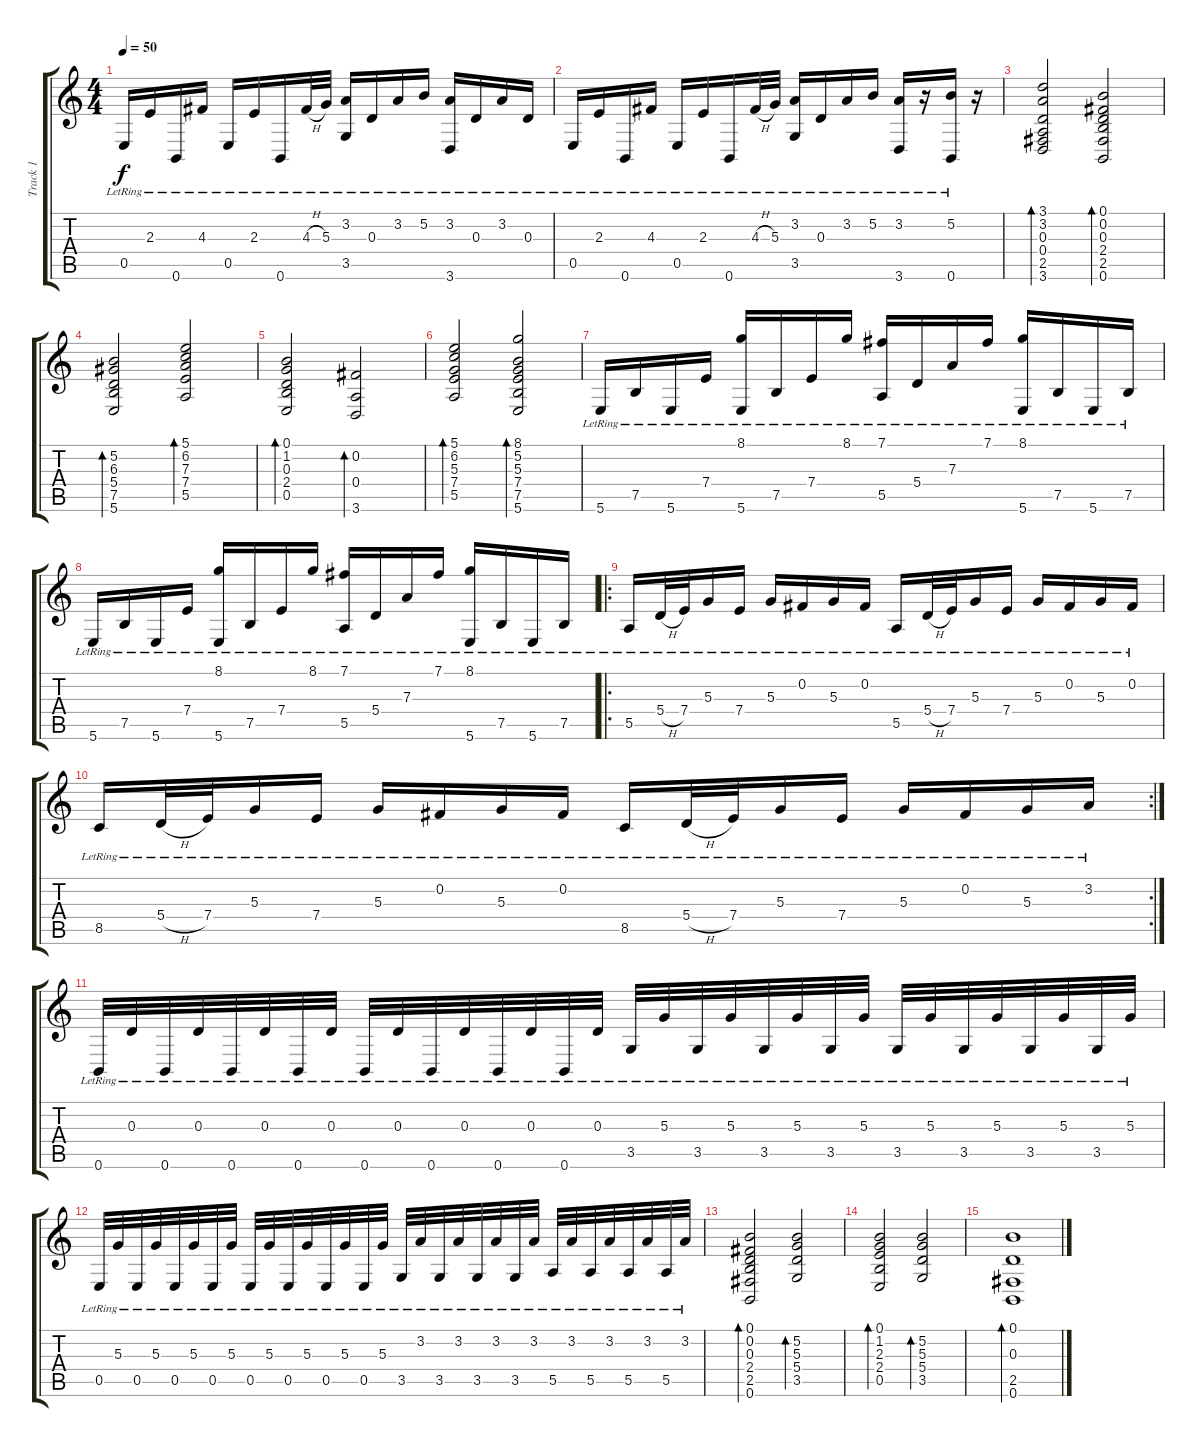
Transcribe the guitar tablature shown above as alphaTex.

\track ("Track 1" "Track 1") {instrument acousticguitarsteel}
\staff {score tabs}
\tuning (B3 Gb3 D3 A2 E2 B1) {hide}
\ts (4 4)
\tempo 50
\clef g2
\ks c
0.5{lr}.16{dy f} 2.3{lr}.16 0.6{lr}.16 4.3{lr}.16 0.5{lr}.16 2.3{lr}.16 0.6{lr}.16 4.3{h lr}.32 5.3{lr}.32 (3.2{lr} 3.5{lr}).16 0.3{lr}.16 3.2{lr}.16 5.2{lr}.16 (3.2{lr} 3.6{lr}).16 0.3{lr}.16 3.2{lr}.16 0.3{lr}.16 |
0.5{lr}.16 2.3{lr}.16 0.6{lr}.16 4.3{lr}.16 0.5{lr}.16 2.3{lr}.16 0.6{lr}.16 4.3{h lr}.32 5.3{lr}.32 (3.2{lr} 3.5{lr}).16 0.3{lr}.16 3.2{lr}.16 5.2{lr}.16 (3.2{lr} 3.6{lr}).16 r.16 (5.2{lr} 0.6).16 r.16 |
(3.1 3.2 0.3 0.4 2.5 3.6).2{bd 60} (0.1 0.2 0.3 2.4 2.5 0.6).2{bd 60} |
(5.2 6.3 5.4 7.5 5.6).2{bd 60} (5.1 6.2 7.3 7.4 5.5).2{bd 60} |
(0.1 1.2 0.3 2.4 0.5).2{bd 60} (0.2 0.4 3.6).2{bd 60} |
(5.1 6.2 5.3 7.4 5.5).2{bd 60} (8.1 5.2 5.3 7.4 7.5 5.6).2{bd 60} |
5.6{lr}.16 7.5{lr}.16 5.6{lr}.16 7.4{lr}.16 (8.1{lr} 5.6{lr}).16 7.5{lr}.16 7.4{lr}.16 8.1{lr}.16 (7.1{lr} 5.5{lr}).16 5.4{lr}.16 7.3{lr}.16 7.1{lr}.16 (8.1{lr} 5.6{lr}).16 7.5{lr}.16 5.6{lr}.16 7.5{lr}.16 |
5.6{lr}.16 7.5{lr}.16 5.6{lr}.16 7.4{lr}.16 (8.1{lr} 5.6{lr}).16 7.5{lr}.16 7.4{lr}.16 8.1{lr}.16 (7.1{lr} 5.5{lr}).16 5.4{lr}.16 7.3{lr}.16 7.1{lr}.16 (8.1{lr} 5.6{lr}).16 7.5{lr}.16 5.6{lr}.16 7.5{lr}.16 |
\ro
5.5{lr}.16 5.4{h lr}.32 7.4{lr}.32 5.3{lr}.16 7.4{lr}.16 5.3{lr}.16 0.2{lr}.16 5.3{lr}.16 0.2{lr}.16 5.5{lr}.16 5.4{h lr}.32 7.4{lr}.32 5.3{lr}.16 7.4{lr}.16 5.3{lr}.16 0.2{lr}.16 5.3{lr}.16 0.2{lr}.16 |
\rc 2
8.5{lr}.16 5.4{h lr}.32 7.4{lr}.32 5.3{lr}.16 7.4{lr}.16 5.3{lr}.16 0.2{lr}.16 5.3{lr}.16 0.2{lr}.16 8.5{lr}.16 5.4{h lr}.32 7.4{lr}.32 5.3{lr}.16 7.4{lr}.16 5.3{lr}.16 0.2{lr}.16 5.3{lr}.16 3.2{lr}.16 |
0.6{lr}.32 0.3{lr}.32 0.6{lr}.32 0.3{lr}.32 0.6{lr}.32 0.3{lr}.32 0.6{lr}.32 0.3{lr}.32 0.6{lr}.32 0.3{lr}.32 0.6{lr}.32 0.3{lr}.32 0.6{lr}.32 0.3{lr}.32 0.6{lr}.32 0.3{lr}.32 3.5{lr}.32 5.3{lr}.32 3.5{lr}.32 5.3{lr}.32 3.5{lr}.32 5.3{lr}.32 3.5{lr}.32 5.3{lr}.32 3.5{lr}.32 5.3{lr}.32 3.5{lr}.32 5.3{lr}.32 3.5{lr}.32 5.3{lr}.32 3.5{lr}.32 5.3{lr}.32 |
0.5{lr}.32 5.3{lr}.32 0.5{lr}.32 5.3{lr}.32 0.5{lr}.32 5.3{lr}.32 0.5{lr}.32 5.3{lr}.32 0.5{lr}.32 5.3{lr}.32 0.5{lr}.32 5.3{lr}.32 0.5{lr}.32 5.3{lr}.32 0.5{lr}.32 5.3{lr}.32 3.5{lr}.32 3.2{lr}.32 3.5{lr}.32 3.2{lr}.32 3.5{lr}.32 3.2{lr}.32 3.5{lr}.32 3.2{lr}.32 5.5{lr}.32 3.2{lr}.32 5.5{lr}.32 3.2{lr}.32 5.5{lr}.32 3.2{lr}.32 5.5{lr}.32 3.2{lr}.32 |
(0.1 0.2 0.3 2.4 2.5 0.6).2{bd 60} (5.2 5.3 5.4 3.5).2{bd 60} |
(0.1 1.2 2.3 2.4 0.5).2{bd 60} (5.2 5.3 5.4 3.5).2{bd 60} |
(0.1 0.3 2.5 0.6).1{bd 60}
